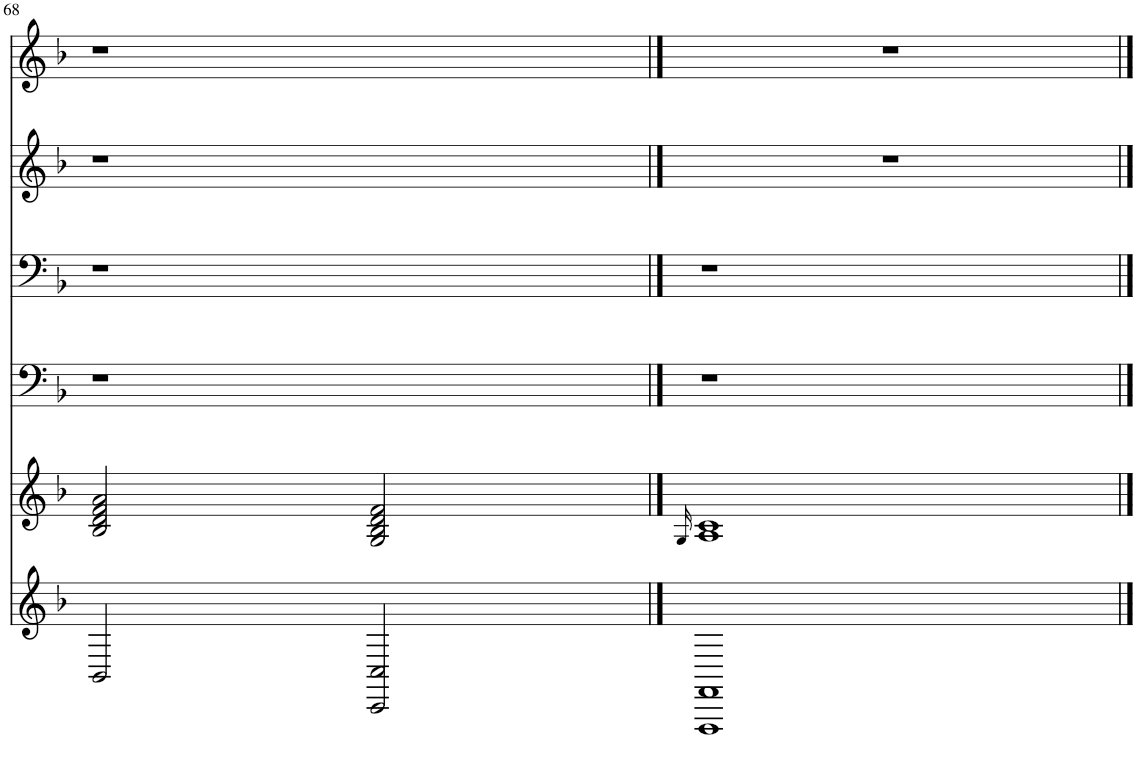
**kern	**kern	**kern	**kern	**kern	**kern
*part6	*part5	*part4	*part3	*part2	*part1
*staff6	*staff5	*staff4	*staff3	*staff2	*staff1
*I"Piano	*I"Piano	*I"Bass	*I"Tenor	*I"Alto	*I"Soprano
*I'Pno	*I'Pno	*	*	*	*
!!LO:PB:g=z
*clefG2	*clefG2	*clefF4	*clefF4	*clefG2	*clefG2
*k[b-]	*k[b-]	*k[b-]	*k[b-]	*k[b-]	*k[b-]
*F:	*F:	*F:	*F:	*F:	*F:
*M4/4	*M4/4	*M4/4	*M4/4	*M4/4	*M4/4
=68	=68	=68	=68	=68	=68
2BB-/	2B-/ 2d/ 2f/ 2a/	1r	1r	1r	1r
2CC/ 2C/	2G/ 2B-/ 2d/ 2f/	.	.	.	.
==69	==69	==69	==69	==69	==69
.	16qG/	.	.	.	.
1FFF 1FF	1A 1c	1r	1r	1r	1r
==	==	==	==	==	==
*-	*-	*-	*-	*-	*-
